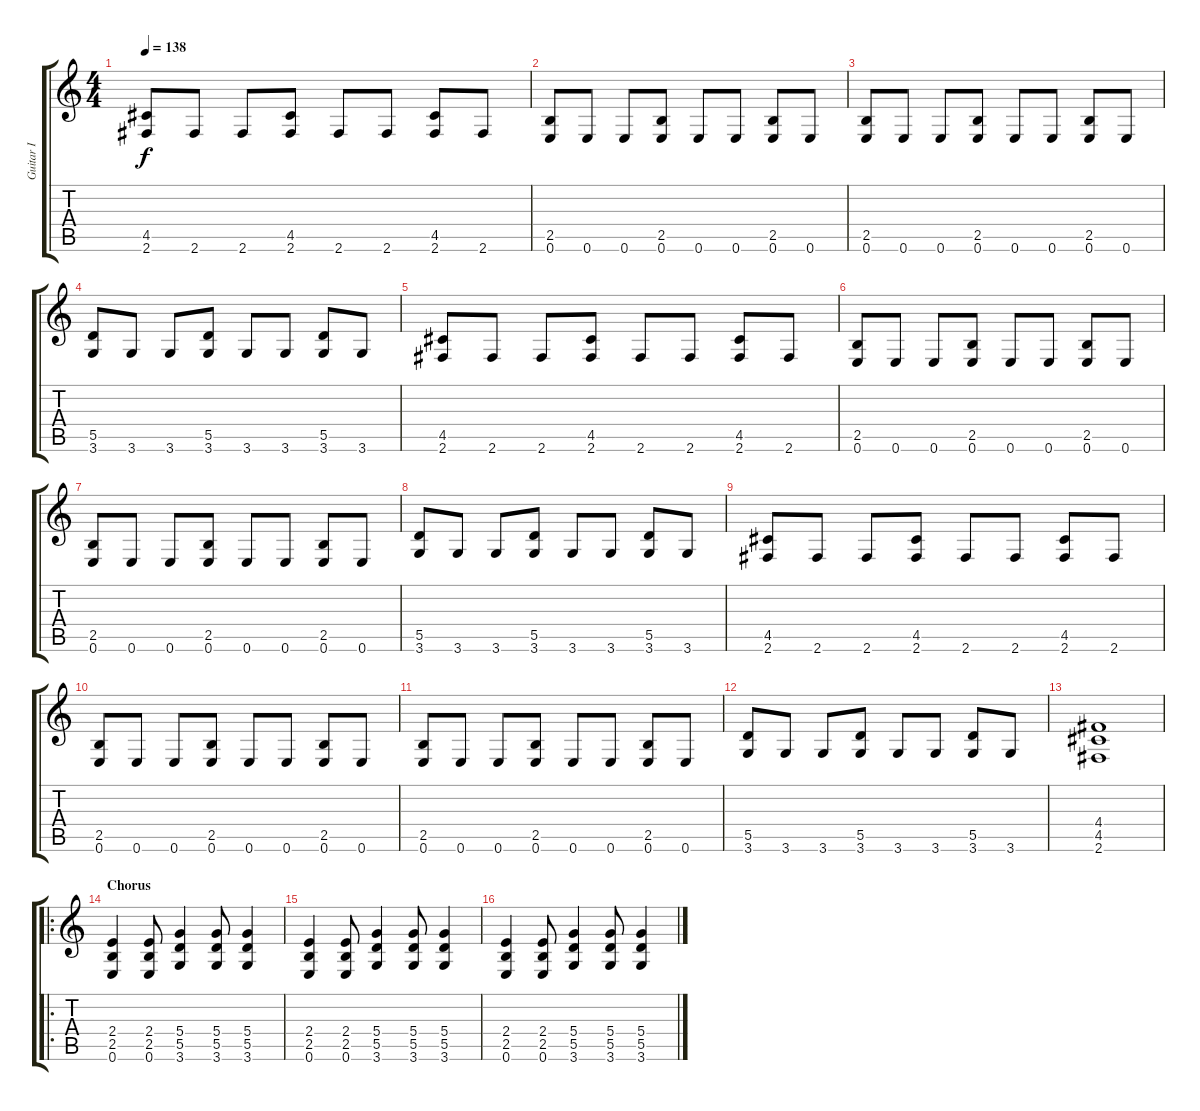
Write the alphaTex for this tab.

\track ("Guitar I" "Guitar I") {instrument distortionguitar}
\staff {score tabs}
\tuning (E4 B3 G3 D3 A2 E2) {hide}
\ts (4 4)
\tempo 138
\clef g2
\ks c
(4.5 2.6).8{dy f} 2.6.8 2.6.8 (4.5 2.6).8 2.6.8 2.6.8 (4.5 2.6).8 2.6.8 |
(2.5 0.6).8 0.6.8 0.6.8 (2.5 0.6).8 0.6.8 0.6.8 (2.5 0.6).8 0.6.8 |
(2.5 0.6).8 0.6.8 0.6.8 (2.5 0.6).8 0.6.8 0.6.8 (2.5 0.6).8 0.6.8 |
(5.5 3.6).8 3.6.8 3.6.8 (5.5 3.6).8 3.6.8 3.6.8 (5.5 3.6).8 3.6.8 |
(4.5 2.6).8 2.6.8 2.6.8 (4.5 2.6).8 2.6.8 2.6.8 (4.5 2.6).8 2.6.8 |
(2.5 0.6).8 0.6.8 0.6.8 (2.5 0.6).8 0.6.8 0.6.8 (2.5 0.6).8 0.6.8 |
(2.5 0.6).8 0.6.8 0.6.8 (2.5 0.6).8 0.6.8 0.6.8 (2.5 0.6).8 0.6.8 |
(5.5 3.6).8 3.6.8 3.6.8 (5.5 3.6).8 3.6.8 3.6.8 (5.5 3.6).8 3.6.8 |
(4.5 2.6).8 2.6.8 2.6.8 (4.5 2.6).8 2.6.8 2.6.8 (4.5 2.6).8 2.6.8 |
(2.5 0.6).8 0.6.8 0.6.8 (2.5 0.6).8 0.6.8 0.6.8 (2.5 0.6).8 0.6.8 |
(2.5 0.6).8 0.6.8 0.6.8 (2.5 0.6).8 0.6.8 0.6.8 (2.5 0.6).8 0.6.8 |
(5.5 3.6).8 3.6.8 3.6.8 (5.5 3.6).8 3.6.8 3.6.8 (5.5 3.6).8 3.6.8 |
(4.4 4.5 2.6).1 |
\ro
\section ("" "Chorus")
(2.4 2.5 0.6).4 (2.4 2.5 0.6).8 (5.4 5.5 3.6).4 (5.4 5.5 3.6).8 (5.4 5.5 3.6).4 |
(2.4 2.5 0.6).4 (2.4 2.5 0.6).8 (5.4 5.5 3.6).4 (5.4 5.5 3.6).8 (5.4 5.5 3.6).4 |
(2.4 2.5 0.6).4 (2.4 2.5 0.6).8 (5.4 5.5 3.6).4 (5.4 5.5 3.6).8 (5.4 5.5 3.6).4
